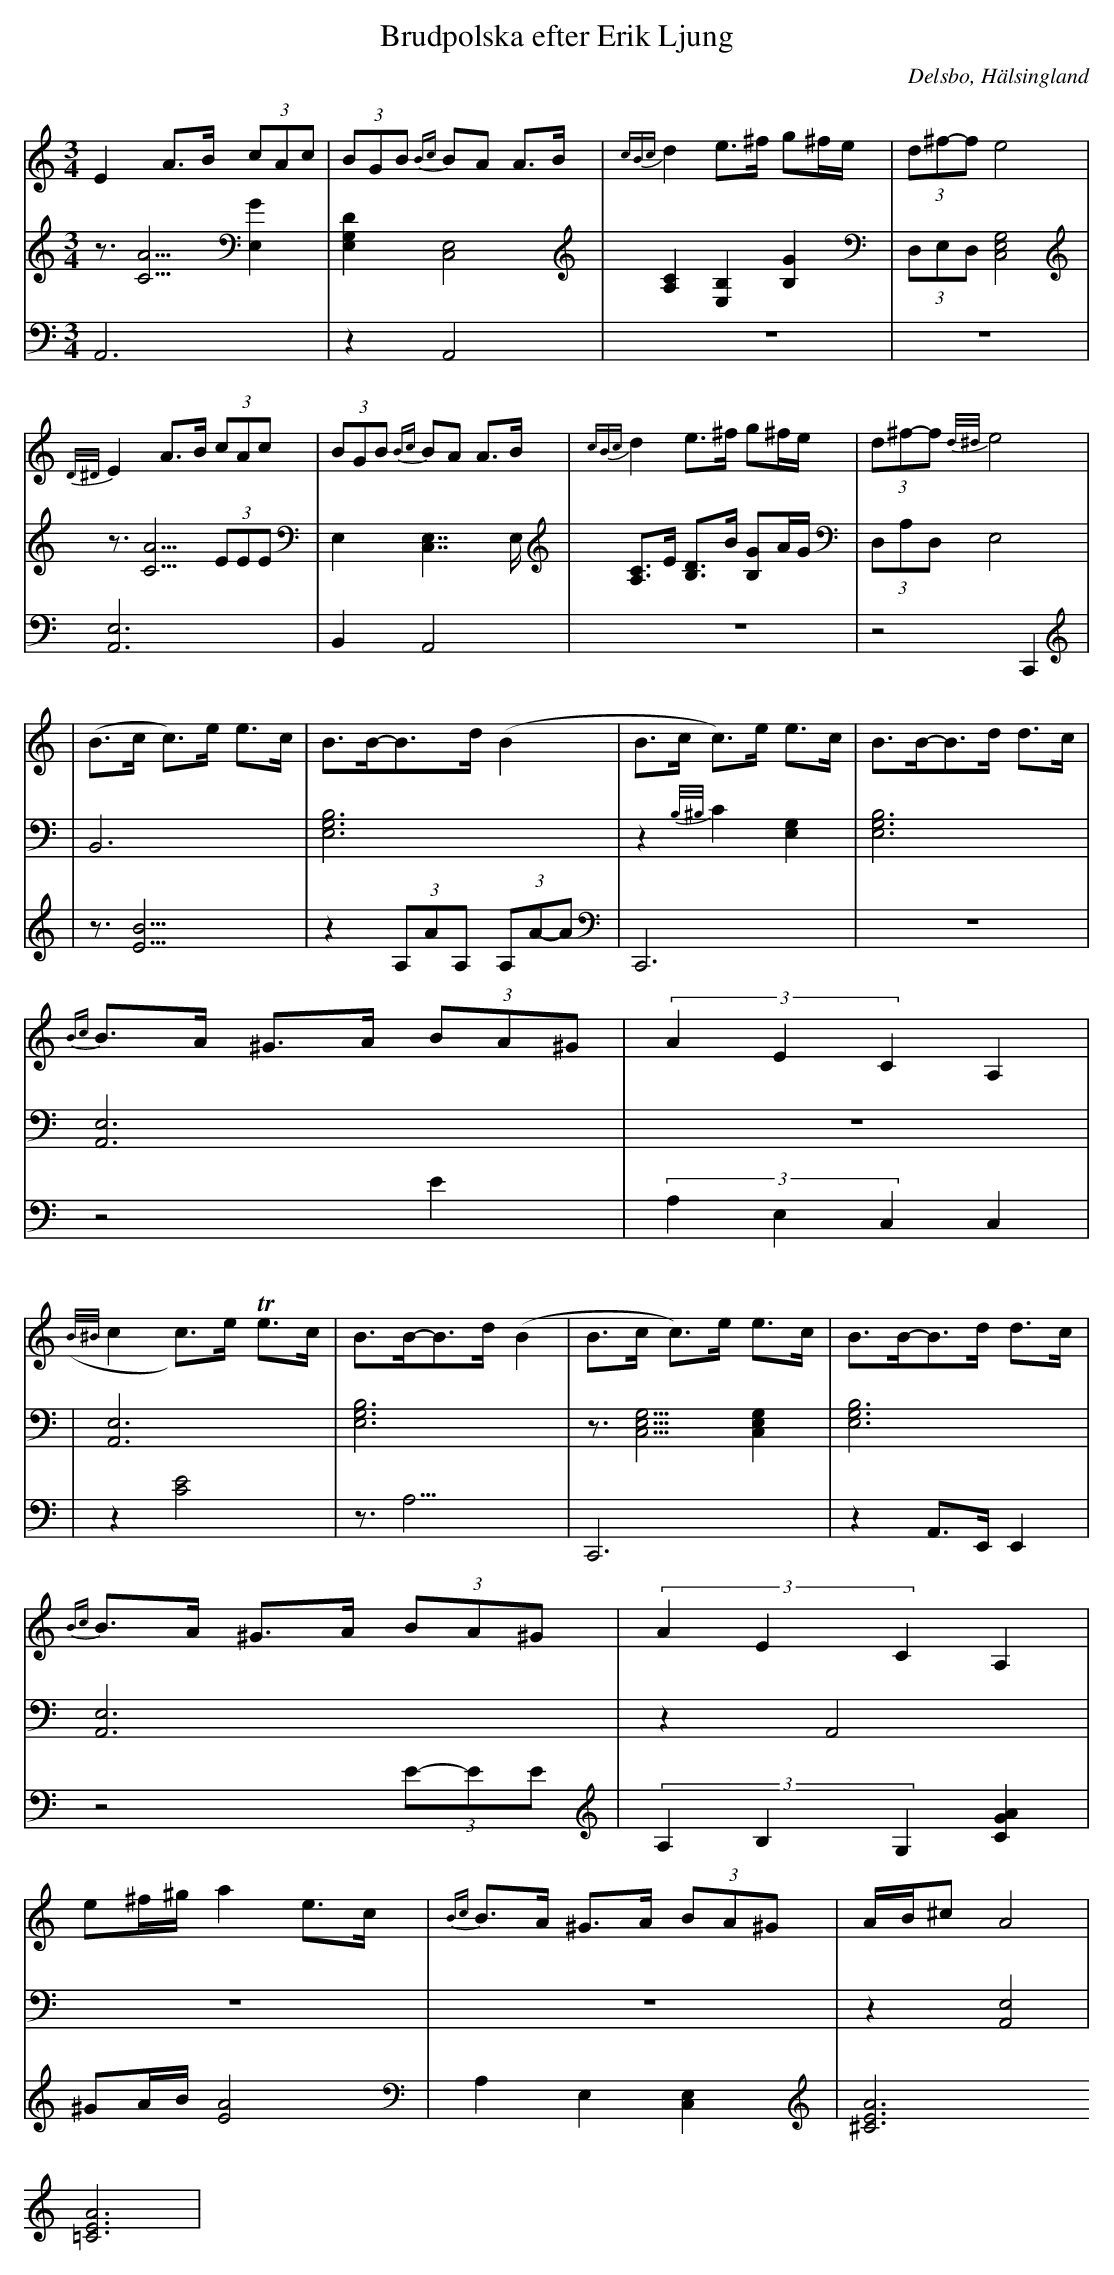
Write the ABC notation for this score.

X:1
T: Brudpolska efter Erik Ljung
Q: 105
O: Delsbo, Hälsingland
M: 3/4
L: 1/8
K: Am
V:1
V:2
V:3 =Merge
V:1
E2 A>B (3cAc| (3BGB {Bc}BA A>B|{cBc}d2 e>^f g^f/e/|(3d^f-f e4 |
{D/^D/}E2 A>B (3cAc| (3BGB {Bc}BA A>B|{cBc}d2 e>^f g^f/e/|(3d^f-f {d/^d/}e4 |
|(B>c c)>e e>c|B>B-B>d (B2|B>c c)>e e>c|B>B-B>d d>c|
{Bc}B>A ^G>A (3BA^G|(3A2E2C2 A,2|
({B/^B/}c2 c)>e Te>c|B>B-B>d (B2|B>c c)>e e>c|B>B-B>d d>c|
{Bc}B>A ^G>A (3BA^G|(3A2E2C2 A,2|
e^f/^g/ a2 e>c|{Bc}B>A ^G>A (3BA^G|A/B/^c A4|
V:2
z3/2[A5/2C5/2] [E,2G2]|[D2E,2G,2] [C,4E,4]|[A,2C2] [E,2B,2] [B,2G2]|(3D,E,D, [E,4G,4C,4]|
z3/2 [A5/2C5/2] (3EEE|E,2 [C,7/2E,7/2]E,/|[A,C]>E [B,D]>B [B,G]A/G/|(3D,A,D, [E,4]|
|[B,,6]|[E,6G,6B,6]|z2 {B,/^B,/}C2 [G,2E,2]|[E,6G,6B,6]|
[A,,6E,6]|z6|
|[A,,6E,6]|[E,6G,6B,6]|z3/2[E,5/2G,5/2C,5/2] [E,2G,2C,2]|[E,6G,6B,6]|
[A,,6E,6]|z2 A,,4|
z6|z6|z2 [A,,4E,4]|
V:3
A,,6|z2 A,,4|z6|z6|
[A,,6E,6]|B,,2 A,,4|z6|z4  C,,2|
|z3/2[B9/2E9/2]|z2 (3A,-AA, (3A,A-A|C,,6|z6|
z4 E2|(3A,2E,2C,2 [C,2]|
|z2 [C4E4]|z3<A,3|C,,6|z2 A,,>E,, E,,2|
z4 (3E-EE|(3A,2B,2G,2 [G2A2C2]|
^GA/B/ [A4E4]|A,2 E,2 [C,2E,2]|[A6^C6E6] [A6=C6E6]|
